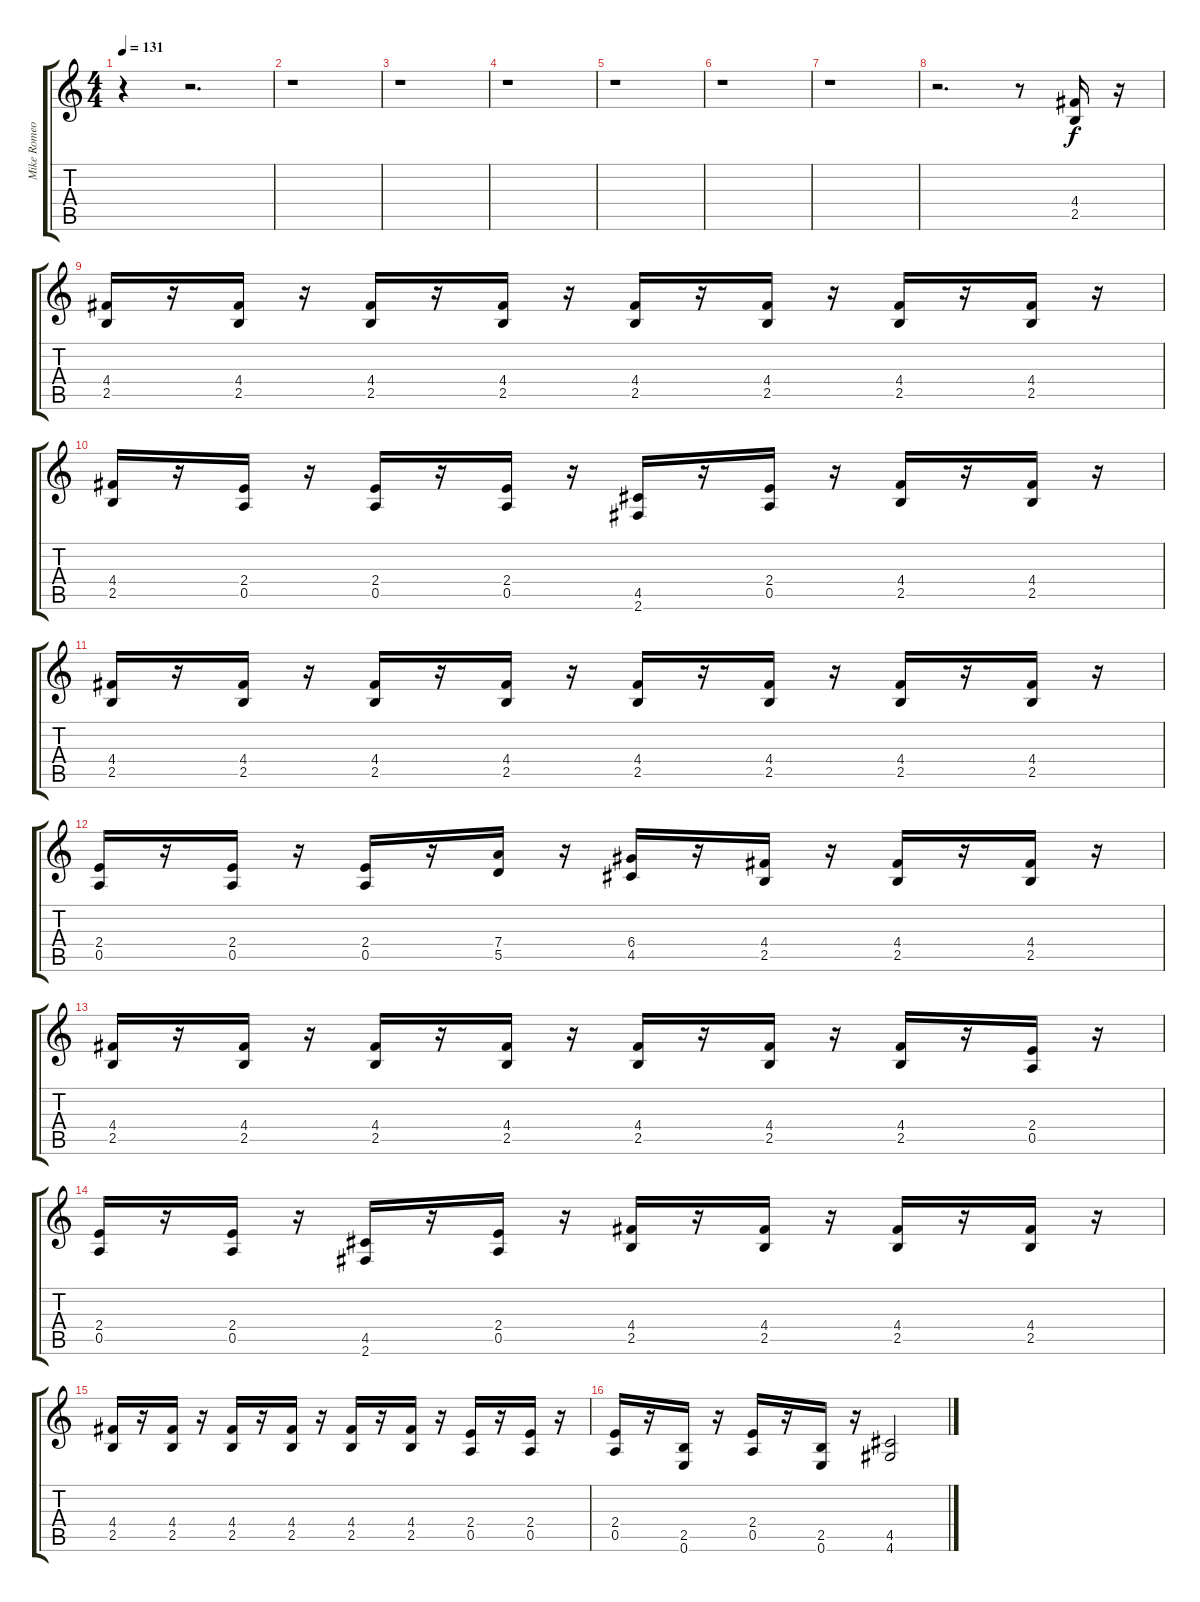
\track ("Mike Romeo (E-Guitar)" "Mike Romeo") {instrument distortionguitar}
\staff {score tabs}
\tuning (E4 B3 G3 D3 A2 E2) {hide}
\ts (4 4)
\tempo 131
\clef g2
\ks c
r.4{dy mp} r.2{d} |
r.1 |
r.1 |
r.1 |
r.1 |
r.1 |
r.1 |
r.2{d} r.8 (4.4 2.5).16{dy f} r.16 |
(4.4 2.5).16 r.16 (4.4 2.5).16 r.16 (4.4 2.5).16 r.16 (4.4 2.5).16 r.16 (4.4 2.5).16 r.16 (4.4 2.5).16 r.16 (4.4 2.5).16 r.16 (4.4 2.5).16 r.16 |
(4.4 2.5).16 r.16 (2.4 0.5).16 r.16 (2.4 0.5).16 r.16 (2.4 0.5).16 r.16 (4.5 2.6).16 r.16 (2.4 0.5).16 r.16 (4.4 2.5).16 r.16 (4.4 2.5).16 r.16 |
(4.4 2.5).16 r.16 (4.4 2.5).16 r.16 (4.4 2.5).16 r.16 (4.4 2.5).16 r.16 (4.4 2.5).16 r.16 (4.4 2.5).16 r.16 (4.4 2.5).16 r.16 (4.4 2.5).16 r.16 |
(2.4 0.5).16 r.16 (2.4 0.5).16 r.16 (2.4 0.5).16 r.16 (7.4 5.5).16 r.16 (6.4 4.5).16 r.16 (4.4 2.5).16 r.16 (4.4 2.5).16 r.16 (4.4 2.5).16 r.16 |
(4.4 2.5).16 r.16 (4.4 2.5).16 r.16 (4.4 2.5).16 r.16 (4.4 2.5).16 r.16 (4.4 2.5).16 r.16 (4.4 2.5).16 r.16 (4.4 2.5).16 r.16 (2.4 0.5).16 r.16 |
(2.4 0.5).16 r.16 (2.4 0.5).16 r.16 (4.5 2.6).16 r.16 (2.4 0.5).16 r.16 (4.4 2.5).16 r.16 (4.4 2.5).16 r.16 (4.4 2.5).16 r.16 (4.4 2.5).16 r.16 |
(4.4 2.5).16 r.16 (4.4 2.5).16 r.16 (4.4 2.5).16 r.16 (4.4 2.5).16 r.16 (4.4 2.5).16 r.16 (4.4 2.5).16 r.16 (2.4 0.5).16 r.16 (2.4 0.5).16 r.16 |
(2.4 0.5).16 r.16 (2.5 0.6).16 r.16 (2.4 0.5).16 r.16 (2.5 0.6).16 r.16 (4.5 4.6).2
